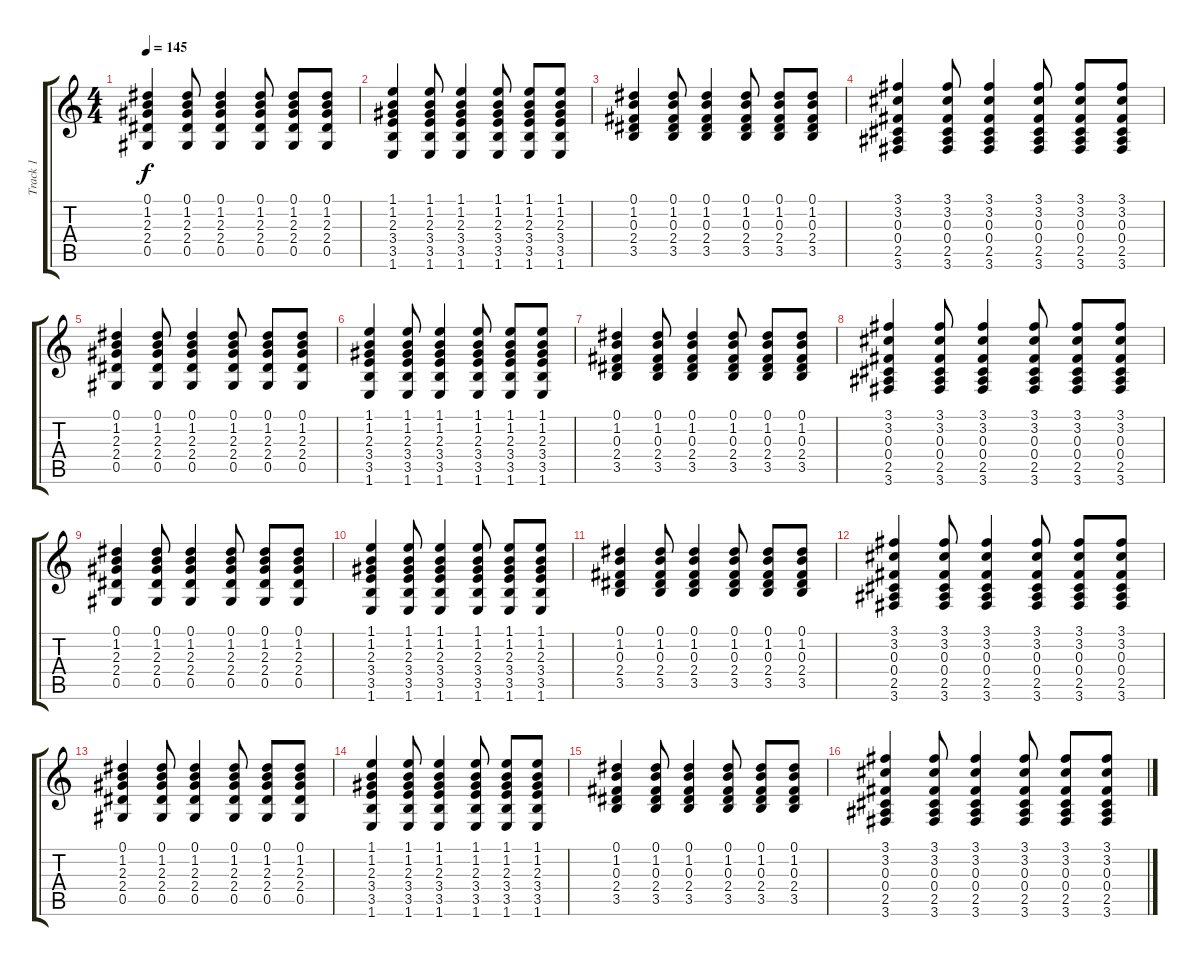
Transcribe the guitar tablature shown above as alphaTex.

\track ("Track 1" "Track 1") {instrument acousticguitarsteel}
\staff {score tabs}
\tuning (Eb4 Bb3 Gb3 Db3 Ab2 Eb2) {hide}
\ts (4 4)
\tempo 145
\clef g2
\ks c
(0.1 1.2 2.3 2.4 0.5).4{dy f} (0.1 1.2 2.3 2.4 0.5).8 (0.1 1.2 2.3 2.4 0.5).4 (0.1 1.2 2.3 2.4 0.5).8 (0.1 1.2 2.3 2.4 0.5).8 (0.1 1.2 2.3 2.4 0.5).8 |
(1.1 1.2 2.3 3.4 3.5 1.6).4 (1.1 1.2 2.3 3.4 3.5 1.6).8 (1.1 1.2 2.3 3.4 3.5 1.6).4 (1.1 1.2 2.3 3.4 3.5 1.6).8 (1.1 1.2 2.3 3.4 3.5 1.6).8 (1.1 1.2 2.3 3.4 3.5 1.6).8 |
(0.1 1.2 0.3 2.4 3.5).4 (0.1 1.2 0.3 2.4 3.5).8 (0.1 1.2 0.3 2.4 3.5).4 (0.1 1.2 0.3 2.4 3.5).8 (0.1 1.2 0.3 2.4 3.5).8 (0.1 1.2 0.3 2.4 3.5).8 |
(3.1 3.2 0.3 0.4 2.5 3.6).4 (3.1 3.2 0.3 0.4 2.5 3.6).8 (3.1 3.2 0.3 0.4 2.5 3.6).4 (3.1 3.2 0.3 0.4 2.5 3.6).8 (3.1 3.2 0.3 0.4 2.5 3.6).8 (3.1 3.2 0.3 0.4 2.5 3.6).8 |
(0.1 1.2 2.3 2.4 0.5).4 (0.1 1.2 2.3 2.4 0.5).8 (0.1 1.2 2.3 2.4 0.5).4 (0.1 1.2 2.3 2.4 0.5).8 (0.1 1.2 2.3 2.4 0.5).8 (0.1 1.2 2.3 2.4 0.5).8 |
(1.1 1.2 2.3 3.4 3.5 1.6).4 (1.1 1.2 2.3 3.4 3.5 1.6).8 (1.1 1.2 2.3 3.4 3.5 1.6).4 (1.1 1.2 2.3 3.4 3.5 1.6).8 (1.1 1.2 2.3 3.4 3.5 1.6).8 (1.1 1.2 2.3 3.4 3.5 1.6).8 |
(0.1 1.2 0.3 2.4 3.5).4 (0.1 1.2 0.3 2.4 3.5).8 (0.1 1.2 0.3 2.4 3.5).4 (0.1 1.2 0.3 2.4 3.5).8 (0.1 1.2 0.3 2.4 3.5).8 (0.1 1.2 0.3 2.4 3.5).8 |
(3.1 3.2 0.3 0.4 2.5 3.6).4 (3.1 3.2 0.3 0.4 2.5 3.6).8 (3.1 3.2 0.3 0.4 2.5 3.6).4 (3.1 3.2 0.3 0.4 2.5 3.6).8 (3.1 3.2 0.3 0.4 2.5 3.6).8 (3.1 3.2 0.3 0.4 2.5 3.6).8 |
(0.1 1.2 2.3 2.4 0.5).4 (0.1 1.2 2.3 2.4 0.5).8 (0.1 1.2 2.3 2.4 0.5).4 (0.1 1.2 2.3 2.4 0.5).8 (0.1 1.2 2.3 2.4 0.5).8 (0.1 1.2 2.3 2.4 0.5).8 |
(1.1 1.2 2.3 3.4 3.5 1.6).4 (1.1 1.2 2.3 3.4 3.5 1.6).8 (1.1 1.2 2.3 3.4 3.5 1.6).4 (1.1 1.2 2.3 3.4 3.5 1.6).8 (1.1 1.2 2.3 3.4 3.5 1.6).8 (1.1 1.2 2.3 3.4 3.5 1.6).8 |
(0.1 1.2 0.3 2.4 3.5).4 (0.1 1.2 0.3 2.4 3.5).8 (0.1 1.2 0.3 2.4 3.5).4 (0.1 1.2 0.3 2.4 3.5).8 (0.1 1.2 0.3 2.4 3.5).8 (0.1 1.2 0.3 2.4 3.5).8 |
(3.1 3.2 0.3 0.4 2.5 3.6).4 (3.1 3.2 0.3 0.4 2.5 3.6).8 (3.1 3.2 0.3 0.4 2.5 3.6).4 (3.1 3.2 0.3 0.4 2.5 3.6).8 (3.1 3.2 0.3 0.4 2.5 3.6).8 (3.1 3.2 0.3 0.4 2.5 3.6).8 |
(0.1 1.2 2.3 2.4 0.5).4 (0.1 1.2 2.3 2.4 0.5).8 (0.1 1.2 2.3 2.4 0.5).4 (0.1 1.2 2.3 2.4 0.5).8 (0.1 1.2 2.3 2.4 0.5).8 (0.1 1.2 2.3 2.4 0.5).8 |
(1.1 1.2 2.3 3.4 3.5 1.6).4 (1.1 1.2 2.3 3.4 3.5 1.6).8 (1.1 1.2 2.3 3.4 3.5 1.6).4 (1.1 1.2 2.3 3.4 3.5 1.6).8 (1.1 1.2 2.3 3.4 3.5 1.6).8 (1.1 1.2 2.3 3.4 3.5 1.6).8 |
(0.1 1.2 0.3 2.4 3.5).4 (0.1 1.2 0.3 2.4 3.5).8 (0.1 1.2 0.3 2.4 3.5).4 (0.1 1.2 0.3 2.4 3.5).8 (0.1 1.2 0.3 2.4 3.5).8 (0.1 1.2 0.3 2.4 3.5).8 |
(3.1 3.2 0.3 0.4 2.5 3.6).4 (3.1 3.2 0.3 0.4 2.5 3.6).8 (3.1 3.2 0.3 0.4 2.5 3.6).4 (3.1 3.2 0.3 0.4 2.5 3.6).8 (3.1 3.2 0.3 0.4 2.5 3.6).8 (3.1 3.2 0.3 0.4 2.5 3.6).8
